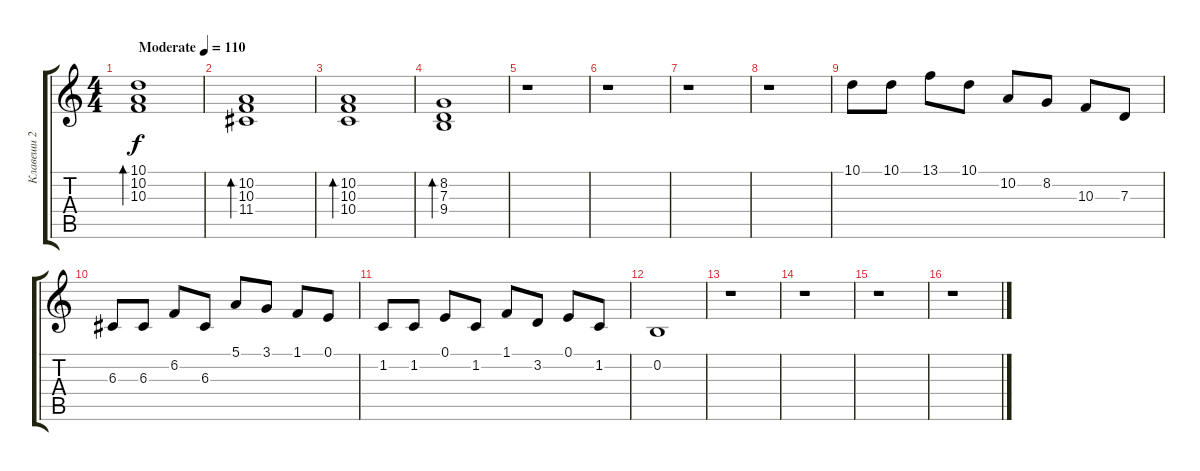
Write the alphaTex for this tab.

\track ("Клавеши 2" "Клавеши 2") {instrument pad1newage}
\staff {score tabs}
\tuning (E4 B3 G3 D3 A2 E2) {hide}
\ts (4 4)
\tempo (110 "Moderate")
\clef g2
\ks c
(10.1 10.2 10.3).1{bd 120 dy f instrument acousticgrandpiano} |
(10.2 10.3 11.4).1{bd 240} |
(10.2 10.3 10.4).1{bd 240} |
(8.2 7.3 9.4).1{bd 240} |
r.1 |
r.1 |
r.1 |
r.1 |
10.1.8{instrument pad1newage} 10.1.8 13.1.8 10.1.8 10.2.8 8.2.8 10.3.8 7.3.8 |
6.3.8 6.3.8 6.2.8 6.3.8 5.1.8 3.1.8 1.1.8 0.1.8 |
1.2.8 1.2.8 0.1.8 1.2.8 1.1.8 3.2.8 0.1.8 1.2.8 |
0.2.1 |
r.1 |
r.1 |
r.1 |
r.1
